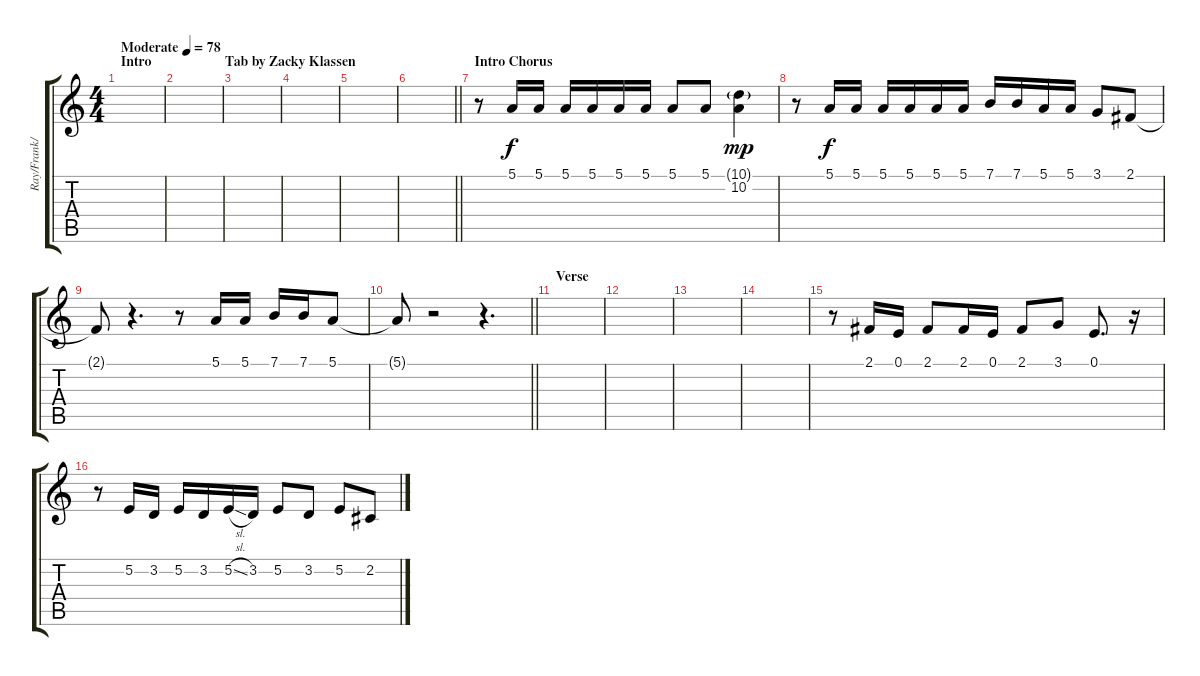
\track ("Ray/Frank/James [Backup Vocals]" "Ray/Frank/") {instrument harmonica}
\staff {score tabs}
\tuning (E4 B3 G3 D3 A2 E2) {hide}
\ts (4 4)
\section ("" "Intro                     Tab by Zacky Klassen")
\tempo (78 "Moderate")
\clef g2
\ks c
|
|
|
|
|
\barLineRight lightlight
|
\section ("" "Intro Chorus")
r.8 5.1.16 5.1.16 5.1.16 5.1.16 5.1.16 5.1.16 5.1.8 5.1.8 (10.1{g} 10.2).4{dy mp} |
r.8 5.1.16{dy f} 5.1.16 5.1.16 5.1.16 5.1.16 5.1.16 7.1.16 7.1.16 5.1.16 5.1.16 3.1.8 2.1.8 |
2.1{t}.8 r.4{d} r.8 5.1.16 5.1.16 7.1.16 7.1.16 5.1.8 |
\barLineRight lightlight
5.1{t}.8 r.2 r.4{d} |
\section ("" "Verse")
|
|
|
|
r.8 2.1.16{volume 9} 0.1.16 2.1.8 2.1.16 0.1.16 2.1.8 3.1.8 0.1.8{d} r.16 |
r.8 5.2.16 3.2.16 5.2.16 3.2.16 5.2{sl}.16 3.2.16 5.2.8 3.2.8 5.2.8 2.2.8
